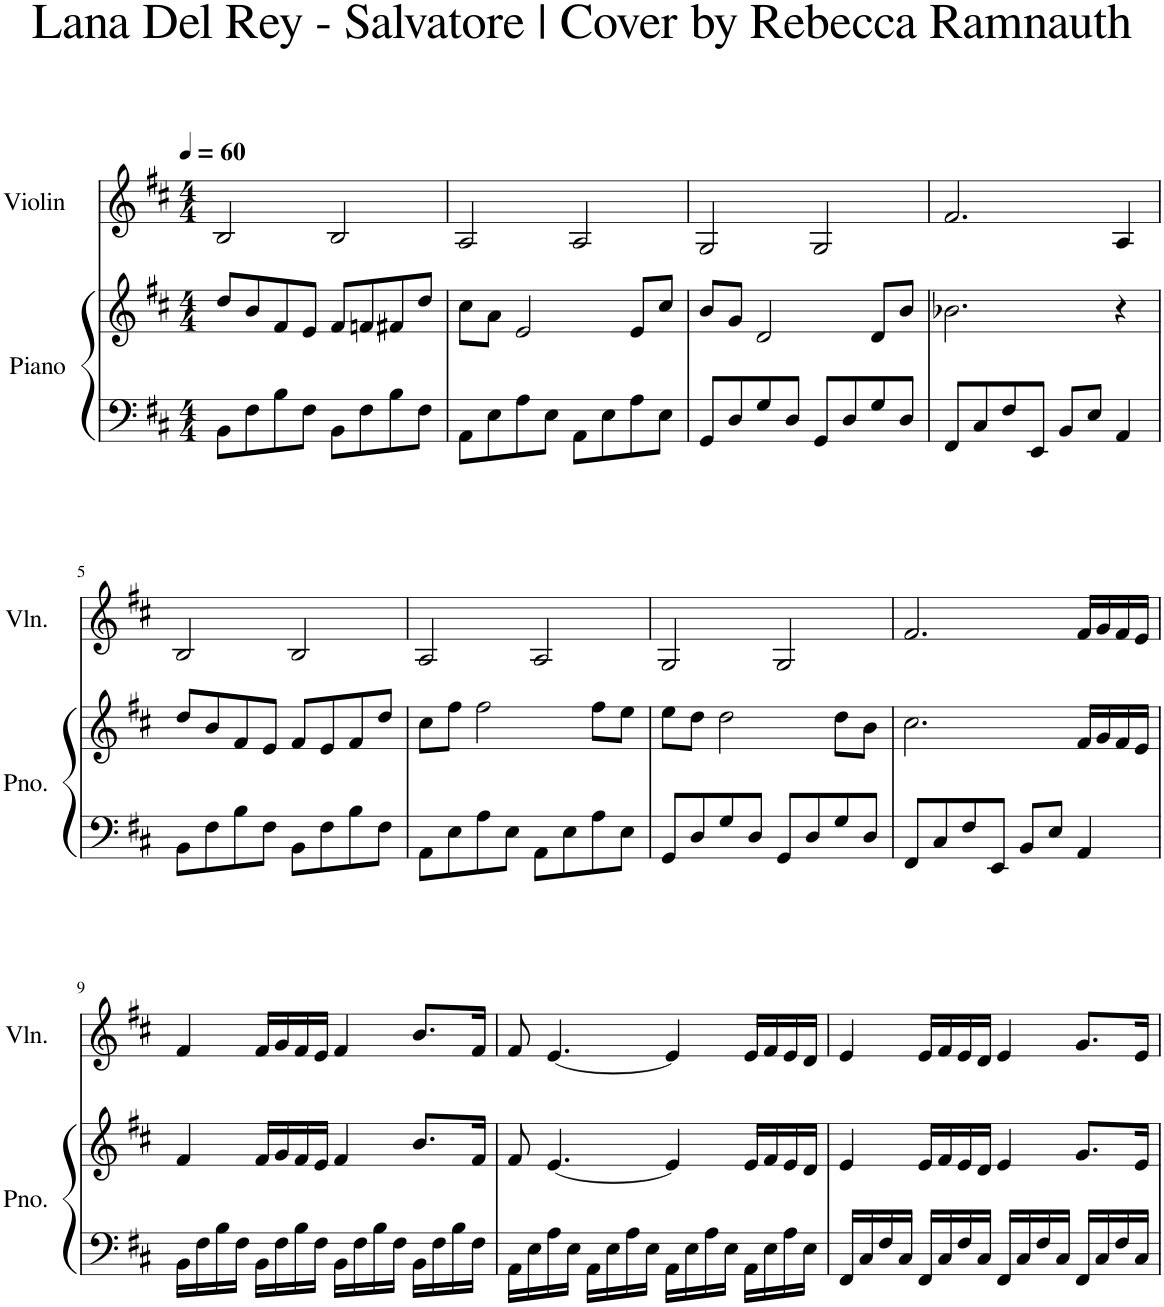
**kern	**kern	**kern
*part2	*part2	*part1
*staff3	*staff2	*staff1
*I"Piano	*	*I"Violin
*I'Pno.	*	*I'Vln.
*clefF4	*clefG2	*clefG2
*k[f#c#]	*k[f#c#]	*k[f#c#]
*M4/4	*M4/4	*M4/4
*MM60	*MM60	*MM60
=1	=1	=1
8BB\L	8dd/L	2B/
8F#\	8b/	.
8B\	8f#/	.
8F#\J	8e/J	.
8BB\L	8f#/L	2B/
8F#\	8fn/	.
8B\	8f#X/	.
8F#\J	8dd/J	.
=2	=2	=2
8AA\L	8cc#\L	2A/
8E\	8a\J	.
8A\	2e/	.
8E\J	.	.
8AA\L	.	2A/
8E\	.	.
8A\	8e/L	.
8E\J	8cc#/J	.
=3	=3	=3
8GG/L	8b/L	2G/
8D/	8g/J	.
8G/	2d/	.
8D/J	.	.
8GG/L	.	2G/
8D/	.	.
8G/	8d/L	.
8D/J	8b/J	.
=4	=4	=4
8FF#/L	2.b-X\	2.f#/
8C#/	.	.
8F#/	.	.
8EE/J	.	.
8BB/L	.	.
8E/J	.	.
4AA/	4r	4A/
!!LO:LB:g=z
=5	=5	=5
8BB\L	8dd/L	2B/
8F#\	8b/	.
8B\	8f#/	.
8F#\J	8e/J	.
8BB\L	8f#/L	2B/
8F#\	8e/	.
8B\	8f#/	.
8F#\J	8dd/J	.
=6	=6	=6
8AA\L	8cc#\L	2A/
8E\	8ff#\J	.
8A\	2ff#\	.
8E\J	.	.
8AA\L	.	2A/
8E\	.	.
8A\	8ff#\L	.
8E\J	8ee\J	.
=7	=7	=7
8GG/L	8ee\L	2G/
8D/	8dd\J	.
8G/	2dd\	.
8D/J	.	.
8GG/L	.	2G/
8D/	.	.
8G/	8dd\L	.
8D/J	8b\J	.
=8	=8	=8
8FF#/L	2.cc#\	2.f#/
8C#/	.	.
8F#/	.	.
8EE/J	.	.
8BB/L	.	.
8E/J	.	.
4AA/	16f#/LL	16f#/LL
.	16g/	16g/
.	16f#/	16f#/
.	16e/JJ	16e/JJ
!!LO:LB:g=z
=9	=9	=9
16BB\LL	4f#/	4f#/
16F#\	.	.
16B\	.	.
16F#\JJ	.	.
16BB\LL	16f#/LL	16f#/LL
16F#\	16g/	16g/
16B\	16f#/	16f#/
16F#\JJ	16e/JJ	16e/JJ
16BB\LL	4f#/	4f#/
16F#\	.	.
16B\	.	.
16F#\JJ	.	.
16BB\LL	8.b/L	8.b/L
16F#\	.	.
16B\	.	.
16F#\JJ	16f#/Jk	16f#/Jk
=10	=10	=10
16AA\LL	8f#/	8f#/
16E\	.	.
16A\	[4.e/	[4.e/
16E\JJ	.	.
16AA\LL	.	.
16E\	.	.
16A\	.	.
16E\JJ	.	.
16AA\LL	4e/]	4e/]
16E\	.	.
16A\	.	.
16E\JJ	.	.
16AA\LL	16e/LL	16e/LL
16E\	16f#/	16f#/
16A\	16e/	16e/
16E\JJ	16d/JJ	16d/JJ
=11	=11	=11
16FF#/LL	4e/	4e/
16C#/	.	.
16F#/	.	.
16C#/JJ	.	.
16FF#/LL	16e/LL	16e/LL
16C#/	16f#/	16f#/
16F#/	16e/	16e/
16C#/JJ	16d/JJ	16d/JJ
16FF#/LL	4e/	4e/
16C#/	.	.
16F#/	.	.
16C#/JJ	.	.
16FF#/LL	8.g/L	8.g/L
16C#/	.	.
16F#/	.	.
16C#/JJ	16e/Jk	16e/Jk
=	=	=
*-	*-	*-
